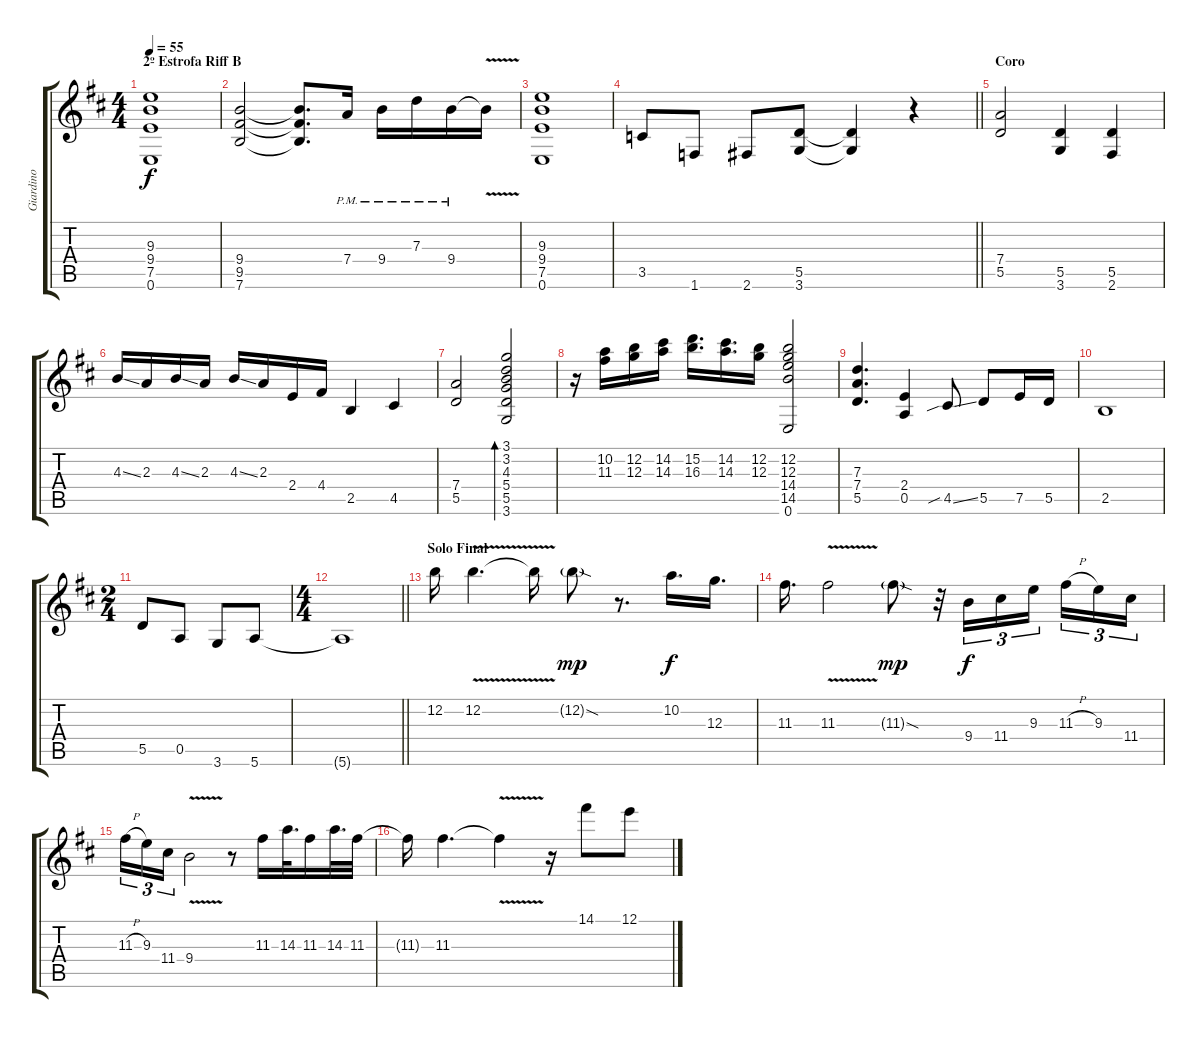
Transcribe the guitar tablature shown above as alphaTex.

\track ("Giardino" "Giardino") {instrument overdrivenguitar}
\staff {score tabs}
\tuning (E4 B3 G3 D3 A2 E2) {hide}
\ts (4 4)
\section ("" "2º Estrofa Riff B")
\tempo 55
\clef g2
\ks d
(9.3 9.4 7.5 0.6).1{dy f volume 11} |
(9.4 9.5 7.6).2 (9.4{t} 9.5{t} 7.6{t}).8{d} 7.4{pm}.16 9.4{pm}.16 7.3{pm}.16 9.4{pm}.16 9.4{v t}.16 |
(9.3 9.4 7.5 0.6).1 |
\barLineRight lightlight
3.5.8 1.6.8 2.6.8 (5.5 3.6).8 (5.5{t} 3.6{t}).4 r.4 |
\section ("" "Coro")
(7.4 5.5).2 (5.5 3.6).4 (5.5 2.6).4 |
4.3{ss}.16 2.3.16 4.3{ss}.16 2.3.16 4.3{ss}.16 2.3.16 2.4.16 4.4.16 2.5.4 4.5.4 |
(7.4 5.5).2 (3.1 3.2 4.3 5.4 5.5 3.6).2{bd 120} |
r.16 (10.2 11.3).16 (12.2 12.3).16 (14.2 14.3).16 (15.2 16.3).16{d} (14.2 14.3).16{d} (12.2 12.3).16 (12.2 12.3 14.4 14.5 0.6).2 |
(7.3 7.4 5.5).4{d} (2.4 0.5).4 4.5{sib ss}.8 5.5.8 7.5.16 5.5.16 |
2.5.1 |
\ts (2 4)
5.5.8 0.5.8 3.6.8 5.6.8{volume 5} |
\ts (4 4)
\barLineRight lightlight
5.6{t}.1 |
\section ("" "Solo Final")
12.2.16{volume 12} 12.2{v}.4{d} 12.2{t}.16 12.2{sod g}.8{dy mp} r.8{d} 10.2.16{d dy f} 12.3.16{d} |
11.3.16{d} 11.3{v}.2 11.3{sod g}.8{dy mp} r.32 9.4.16{tu (3 2) dy f} 11.4.16{tu (3 2)} 9.3.16{tu (3 2) beam splitsecondary} 11.3{h}.16{tu (3 2)} 9.3.16{tu (3 2)} 11.4.16{tu (3 2)} |
11.3{h}.16{tu (3 2)} 9.3.16{tu (3 2)} 11.4.16{tu (3 2)} 9.4{v}.2 r.8 11.3.16 14.3.32{d} 11.3.16 14.3.32{d} 11.3.32 |
11.3{t}.16 11.3.4{d} 11.3{v t}.4 r.16 14.1.8 12.1.8
